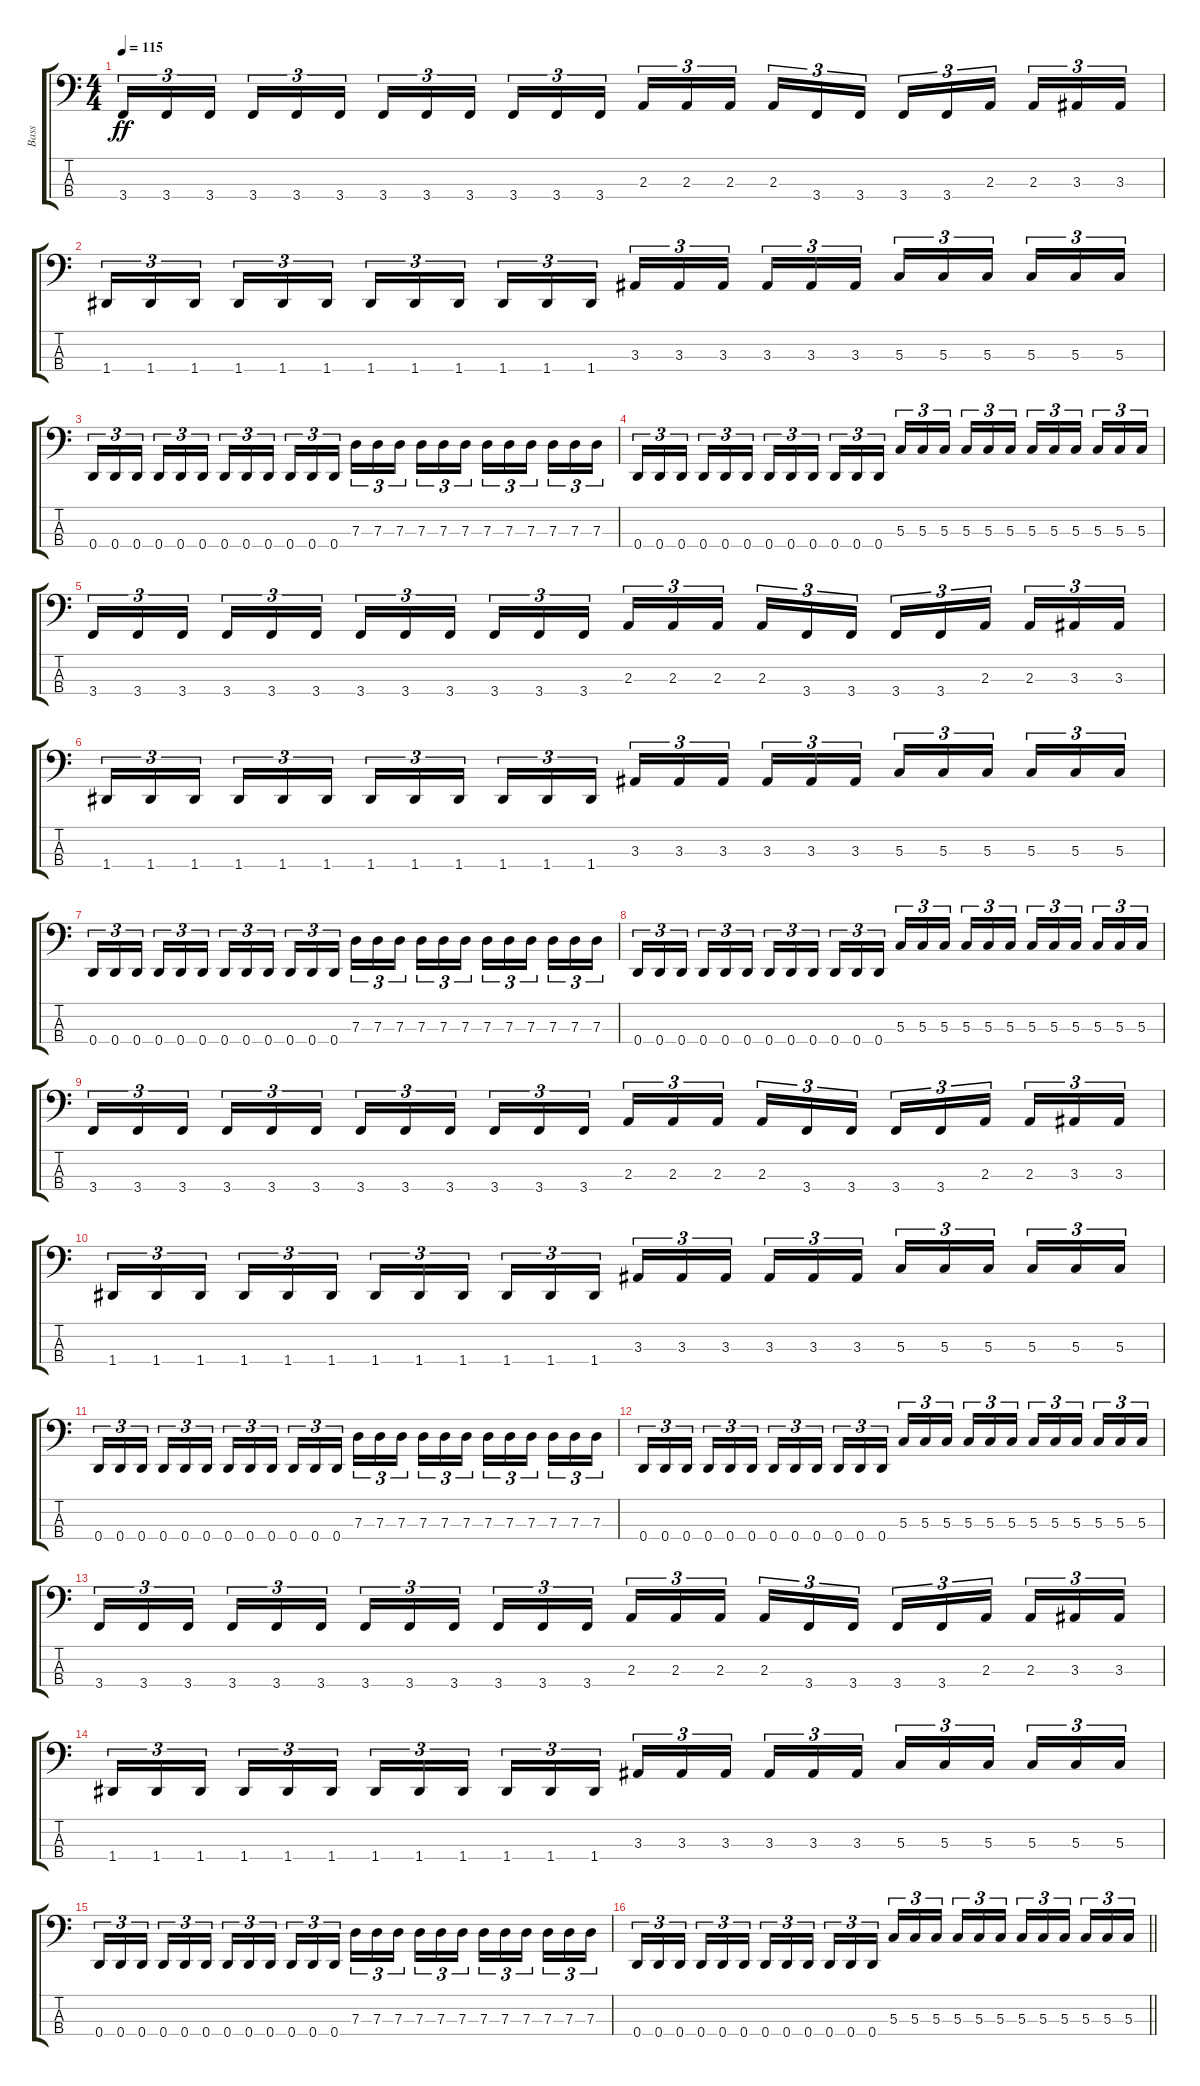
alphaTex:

\track ("Bass" "Bass") {instrument electricbasspick}
\staff {score tabs}
\tuning (F2 C2 G1 D1) {hide}
\ts (4 4)
\tempo 115
\clef f4
\ks c
3.4.16{tu (3 2) dy ff} 3.4.16{tu (3 2)} 3.4.16{tu (3 2) beam splitsecondary} 3.4.16{tu (3 2)} 3.4.16{tu (3 2)} 3.4.16{tu (3 2)} 3.4.16{tu (3 2)} 3.4.16{tu (3 2)} 3.4.16{tu (3 2) beam splitsecondary} 3.4.16{tu (3 2)} 3.4.16{tu (3 2)} 3.4.16{tu (3 2)} 2.3.16{tu (3 2)} 2.3.16{tu (3 2)} 2.3.16{tu (3 2) beam splitsecondary} 2.3.16{tu (3 2)} 3.4.16{tu (3 2)} 3.4.16{tu (3 2)} 3.4.16{tu (3 2)} 3.4.16{tu (3 2)} 2.3.16{tu (3 2) beam splitsecondary} 2.3.16{tu (3 2)} 3.3.16{tu (3 2)} 3.3.16{tu (3 2)} |
1.4.16{tu (3 2)} 1.4.16{tu (3 2)} 1.4.16{tu (3 2) beam splitsecondary} 1.4.16{tu (3 2)} 1.4.16{tu (3 2)} 1.4.16{tu (3 2)} 1.4.16{tu (3 2)} 1.4.16{tu (3 2)} 1.4.16{tu (3 2) beam splitsecondary} 1.4.16{tu (3 2)} 1.4.16{tu (3 2)} 1.4.16{tu (3 2)} 3.3.16{tu (3 2)} 3.3.16{tu (3 2)} 3.3.16{tu (3 2) beam splitsecondary} 3.3.16{tu (3 2)} 3.3.16{tu (3 2)} 3.3.16{tu (3 2)} 5.3.16{tu (3 2)} 5.3.16{tu (3 2)} 5.3.16{tu (3 2) beam splitsecondary} 5.3.16{tu (3 2)} 5.3.16{tu (3 2)} 5.3.16{tu (3 2)} |
0.4.16{tu (3 2)} 0.4.16{tu (3 2)} 0.4.16{tu (3 2) beam splitsecondary} 0.4.16{tu (3 2)} 0.4.16{tu (3 2)} 0.4.16{tu (3 2)} 0.4.16{tu (3 2)} 0.4.16{tu (3 2)} 0.4.16{tu (3 2) beam splitsecondary} 0.4.16{tu (3 2)} 0.4.16{tu (3 2)} 0.4.16{tu (3 2)} 7.3.16{tu (3 2)} 7.3.16{tu (3 2)} 7.3.16{tu (3 2) beam splitsecondary} 7.3.16{tu (3 2)} 7.3.16{tu (3 2)} 7.3.16{tu (3 2)} 7.3.16{tu (3 2)} 7.3.16{tu (3 2)} 7.3.16{tu (3 2) beam splitsecondary} 7.3.16{tu (3 2)} 7.3.16{tu (3 2)} 7.3.16{tu (3 2)} |
0.4.16{tu (3 2)} 0.4.16{tu (3 2)} 0.4.16{tu (3 2) beam splitsecondary} 0.4.16{tu (3 2)} 0.4.16{tu (3 2)} 0.4.16{tu (3 2)} 0.4.16{tu (3 2)} 0.4.16{tu (3 2)} 0.4.16{tu (3 2) beam splitsecondary} 0.4.16{tu (3 2)} 0.4.16{tu (3 2)} 0.4.16{tu (3 2)} 5.3.16{tu (3 2)} 5.3.16{tu (3 2)} 5.3.16{tu (3 2) beam splitsecondary} 5.3.16{tu (3 2)} 5.3.16{tu (3 2)} 5.3.16{tu (3 2)} 5.3.16{tu (3 2)} 5.3.16{tu (3 2)} 5.3.16{tu (3 2) beam splitsecondary} 5.3.16{tu (3 2)} 5.3.16{tu (3 2)} 5.3.16{tu (3 2)} |
3.4.16{tu (3 2)} 3.4.16{tu (3 2)} 3.4.16{tu (3 2) beam splitsecondary} 3.4.16{tu (3 2)} 3.4.16{tu (3 2)} 3.4.16{tu (3 2)} 3.4.16{tu (3 2)} 3.4.16{tu (3 2)} 3.4.16{tu (3 2) beam splitsecondary} 3.4.16{tu (3 2)} 3.4.16{tu (3 2)} 3.4.16{tu (3 2)} 2.3.16{tu (3 2)} 2.3.16{tu (3 2)} 2.3.16{tu (3 2) beam splitsecondary} 2.3.16{tu (3 2)} 3.4.16{tu (3 2)} 3.4.16{tu (3 2)} 3.4.16{tu (3 2)} 3.4.16{tu (3 2)} 2.3.16{tu (3 2) beam splitsecondary} 2.3.16{tu (3 2)} 3.3.16{tu (3 2)} 3.3.16{tu (3 2)} |
1.4.16{tu (3 2)} 1.4.16{tu (3 2)} 1.4.16{tu (3 2) beam splitsecondary} 1.4.16{tu (3 2)} 1.4.16{tu (3 2)} 1.4.16{tu (3 2)} 1.4.16{tu (3 2)} 1.4.16{tu (3 2)} 1.4.16{tu (3 2) beam splitsecondary} 1.4.16{tu (3 2)} 1.4.16{tu (3 2)} 1.4.16{tu (3 2)} 3.3.16{tu (3 2)} 3.3.16{tu (3 2)} 3.3.16{tu (3 2) beam splitsecondary} 3.3.16{tu (3 2)} 3.3.16{tu (3 2)} 3.3.16{tu (3 2)} 5.3.16{tu (3 2)} 5.3.16{tu (3 2)} 5.3.16{tu (3 2) beam splitsecondary} 5.3.16{tu (3 2)} 5.3.16{tu (3 2)} 5.3.16{tu (3 2)} |
0.4.16{tu (3 2)} 0.4.16{tu (3 2)} 0.4.16{tu (3 2) beam splitsecondary} 0.4.16{tu (3 2)} 0.4.16{tu (3 2)} 0.4.16{tu (3 2)} 0.4.16{tu (3 2)} 0.4.16{tu (3 2)} 0.4.16{tu (3 2) beam splitsecondary} 0.4.16{tu (3 2)} 0.4.16{tu (3 2)} 0.4.16{tu (3 2)} 7.3.16{tu (3 2)} 7.3.16{tu (3 2)} 7.3.16{tu (3 2) beam splitsecondary} 7.3.16{tu (3 2)} 7.3.16{tu (3 2)} 7.3.16{tu (3 2)} 7.3.16{tu (3 2)} 7.3.16{tu (3 2)} 7.3.16{tu (3 2) beam splitsecondary} 7.3.16{tu (3 2)} 7.3.16{tu (3 2)} 7.3.16{tu (3 2)} |
0.4.16{tu (3 2)} 0.4.16{tu (3 2)} 0.4.16{tu (3 2) beam splitsecondary} 0.4.16{tu (3 2)} 0.4.16{tu (3 2)} 0.4.16{tu (3 2)} 0.4.16{tu (3 2)} 0.4.16{tu (3 2)} 0.4.16{tu (3 2) beam splitsecondary} 0.4.16{tu (3 2)} 0.4.16{tu (3 2)} 0.4.16{tu (3 2)} 5.3.16{tu (3 2)} 5.3.16{tu (3 2)} 5.3.16{tu (3 2) beam splitsecondary} 5.3.16{tu (3 2)} 5.3.16{tu (3 2)} 5.3.16{tu (3 2)} 5.3.16{tu (3 2)} 5.3.16{tu (3 2)} 5.3.16{tu (3 2) beam splitsecondary} 5.3.16{tu (3 2)} 5.3.16{tu (3 2)} 5.3.16{tu (3 2)} |
3.4.16{tu (3 2)} 3.4.16{tu (3 2)} 3.4.16{tu (3 2) beam splitsecondary} 3.4.16{tu (3 2)} 3.4.16{tu (3 2)} 3.4.16{tu (3 2)} 3.4.16{tu (3 2)} 3.4.16{tu (3 2)} 3.4.16{tu (3 2) beam splitsecondary} 3.4.16{tu (3 2)} 3.4.16{tu (3 2)} 3.4.16{tu (3 2)} 2.3.16{tu (3 2)} 2.3.16{tu (3 2)} 2.3.16{tu (3 2) beam splitsecondary} 2.3.16{tu (3 2)} 3.4.16{tu (3 2)} 3.4.16{tu (3 2)} 3.4.16{tu (3 2)} 3.4.16{tu (3 2)} 2.3.16{tu (3 2) beam splitsecondary} 2.3.16{tu (3 2)} 3.3.16{tu (3 2)} 3.3.16{tu (3 2)} |
1.4.16{tu (3 2)} 1.4.16{tu (3 2)} 1.4.16{tu (3 2) beam splitsecondary} 1.4.16{tu (3 2)} 1.4.16{tu (3 2)} 1.4.16{tu (3 2)} 1.4.16{tu (3 2)} 1.4.16{tu (3 2)} 1.4.16{tu (3 2) beam splitsecondary} 1.4.16{tu (3 2)} 1.4.16{tu (3 2)} 1.4.16{tu (3 2)} 3.3.16{tu (3 2)} 3.3.16{tu (3 2)} 3.3.16{tu (3 2) beam splitsecondary} 3.3.16{tu (3 2)} 3.3.16{tu (3 2)} 3.3.16{tu (3 2)} 5.3.16{tu (3 2)} 5.3.16{tu (3 2)} 5.3.16{tu (3 2) beam splitsecondary} 5.3.16{tu (3 2)} 5.3.16{tu (3 2)} 5.3.16{tu (3 2)} |
0.4.16{tu (3 2)} 0.4.16{tu (3 2)} 0.4.16{tu (3 2) beam splitsecondary} 0.4.16{tu (3 2)} 0.4.16{tu (3 2)} 0.4.16{tu (3 2)} 0.4.16{tu (3 2)} 0.4.16{tu (3 2)} 0.4.16{tu (3 2) beam splitsecondary} 0.4.16{tu (3 2)} 0.4.16{tu (3 2)} 0.4.16{tu (3 2)} 7.3.16{tu (3 2)} 7.3.16{tu (3 2)} 7.3.16{tu (3 2) beam splitsecondary} 7.3.16{tu (3 2)} 7.3.16{tu (3 2)} 7.3.16{tu (3 2)} 7.3.16{tu (3 2)} 7.3.16{tu (3 2)} 7.3.16{tu (3 2) beam splitsecondary} 7.3.16{tu (3 2)} 7.3.16{tu (3 2)} 7.3.16{tu (3 2)} |
0.4.16{tu (3 2)} 0.4.16{tu (3 2)} 0.4.16{tu (3 2) beam splitsecondary} 0.4.16{tu (3 2)} 0.4.16{tu (3 2)} 0.4.16{tu (3 2)} 0.4.16{tu (3 2)} 0.4.16{tu (3 2)} 0.4.16{tu (3 2) beam splitsecondary} 0.4.16{tu (3 2)} 0.4.16{tu (3 2)} 0.4.16{tu (3 2)} 5.3.16{tu (3 2)} 5.3.16{tu (3 2)} 5.3.16{tu (3 2) beam splitsecondary} 5.3.16{tu (3 2)} 5.3.16{tu (3 2)} 5.3.16{tu (3 2)} 5.3.16{tu (3 2)} 5.3.16{tu (3 2)} 5.3.16{tu (3 2) beam splitsecondary} 5.3.16{tu (3 2)} 5.3.16{tu (3 2)} 5.3.16{tu (3 2)} |
3.4.16{tu (3 2)} 3.4.16{tu (3 2)} 3.4.16{tu (3 2) beam splitsecondary} 3.4.16{tu (3 2)} 3.4.16{tu (3 2)} 3.4.16{tu (3 2)} 3.4.16{tu (3 2)} 3.4.16{tu (3 2)} 3.4.16{tu (3 2) beam splitsecondary} 3.4.16{tu (3 2)} 3.4.16{tu (3 2)} 3.4.16{tu (3 2)} 2.3.16{tu (3 2)} 2.3.16{tu (3 2)} 2.3.16{tu (3 2) beam splitsecondary} 2.3.16{tu (3 2)} 3.4.16{tu (3 2)} 3.4.16{tu (3 2)} 3.4.16{tu (3 2)} 3.4.16{tu (3 2)} 2.3.16{tu (3 2) beam splitsecondary} 2.3.16{tu (3 2)} 3.3.16{tu (3 2)} 3.3.16{tu (3 2)} |
1.4.16{tu (3 2)} 1.4.16{tu (3 2)} 1.4.16{tu (3 2) beam splitsecondary} 1.4.16{tu (3 2)} 1.4.16{tu (3 2)} 1.4.16{tu (3 2)} 1.4.16{tu (3 2)} 1.4.16{tu (3 2)} 1.4.16{tu (3 2) beam splitsecondary} 1.4.16{tu (3 2)} 1.4.16{tu (3 2)} 1.4.16{tu (3 2)} 3.3.16{tu (3 2)} 3.3.16{tu (3 2)} 3.3.16{tu (3 2) beam splitsecondary} 3.3.16{tu (3 2)} 3.3.16{tu (3 2)} 3.3.16{tu (3 2)} 5.3.16{tu (3 2)} 5.3.16{tu (3 2)} 5.3.16{tu (3 2) beam splitsecondary} 5.3.16{tu (3 2)} 5.3.16{tu (3 2)} 5.3.16{tu (3 2)} |
0.4.16{tu (3 2)} 0.4.16{tu (3 2)} 0.4.16{tu (3 2) beam splitsecondary} 0.4.16{tu (3 2)} 0.4.16{tu (3 2)} 0.4.16{tu (3 2)} 0.4.16{tu (3 2)} 0.4.16{tu (3 2)} 0.4.16{tu (3 2) beam splitsecondary} 0.4.16{tu (3 2)} 0.4.16{tu (3 2)} 0.4.16{tu (3 2)} 7.3.16{tu (3 2)} 7.3.16{tu (3 2)} 7.3.16{tu (3 2) beam splitsecondary} 7.3.16{tu (3 2)} 7.3.16{tu (3 2)} 7.3.16{tu (3 2)} 7.3.16{tu (3 2)} 7.3.16{tu (3 2)} 7.3.16{tu (3 2) beam splitsecondary} 7.3.16{tu (3 2)} 7.3.16{tu (3 2)} 7.3.16{tu (3 2)} |
\barLineRight lightlight
0.4.16{tu (3 2)} 0.4.16{tu (3 2)} 0.4.16{tu (3 2) beam splitsecondary} 0.4.16{tu (3 2)} 0.4.16{tu (3 2)} 0.4.16{tu (3 2)} 0.4.16{tu (3 2)} 0.4.16{tu (3 2)} 0.4.16{tu (3 2) beam splitsecondary} 0.4.16{tu (3 2)} 0.4.16{tu (3 2)} 0.4.16{tu (3 2)} 5.3.16{tu (3 2)} 5.3.16{tu (3 2)} 5.3.16{tu (3 2) beam splitsecondary} 5.3.16{tu (3 2)} 5.3.16{tu (3 2)} 5.3.16{tu (3 2)} 5.3.16{tu (3 2)} 5.3.16{tu (3 2)} 5.3.16{tu (3 2) beam splitsecondary} 5.3.16{tu (3 2)} 5.3.16{tu (3 2)} 5.3.16{tu (3 2)}
